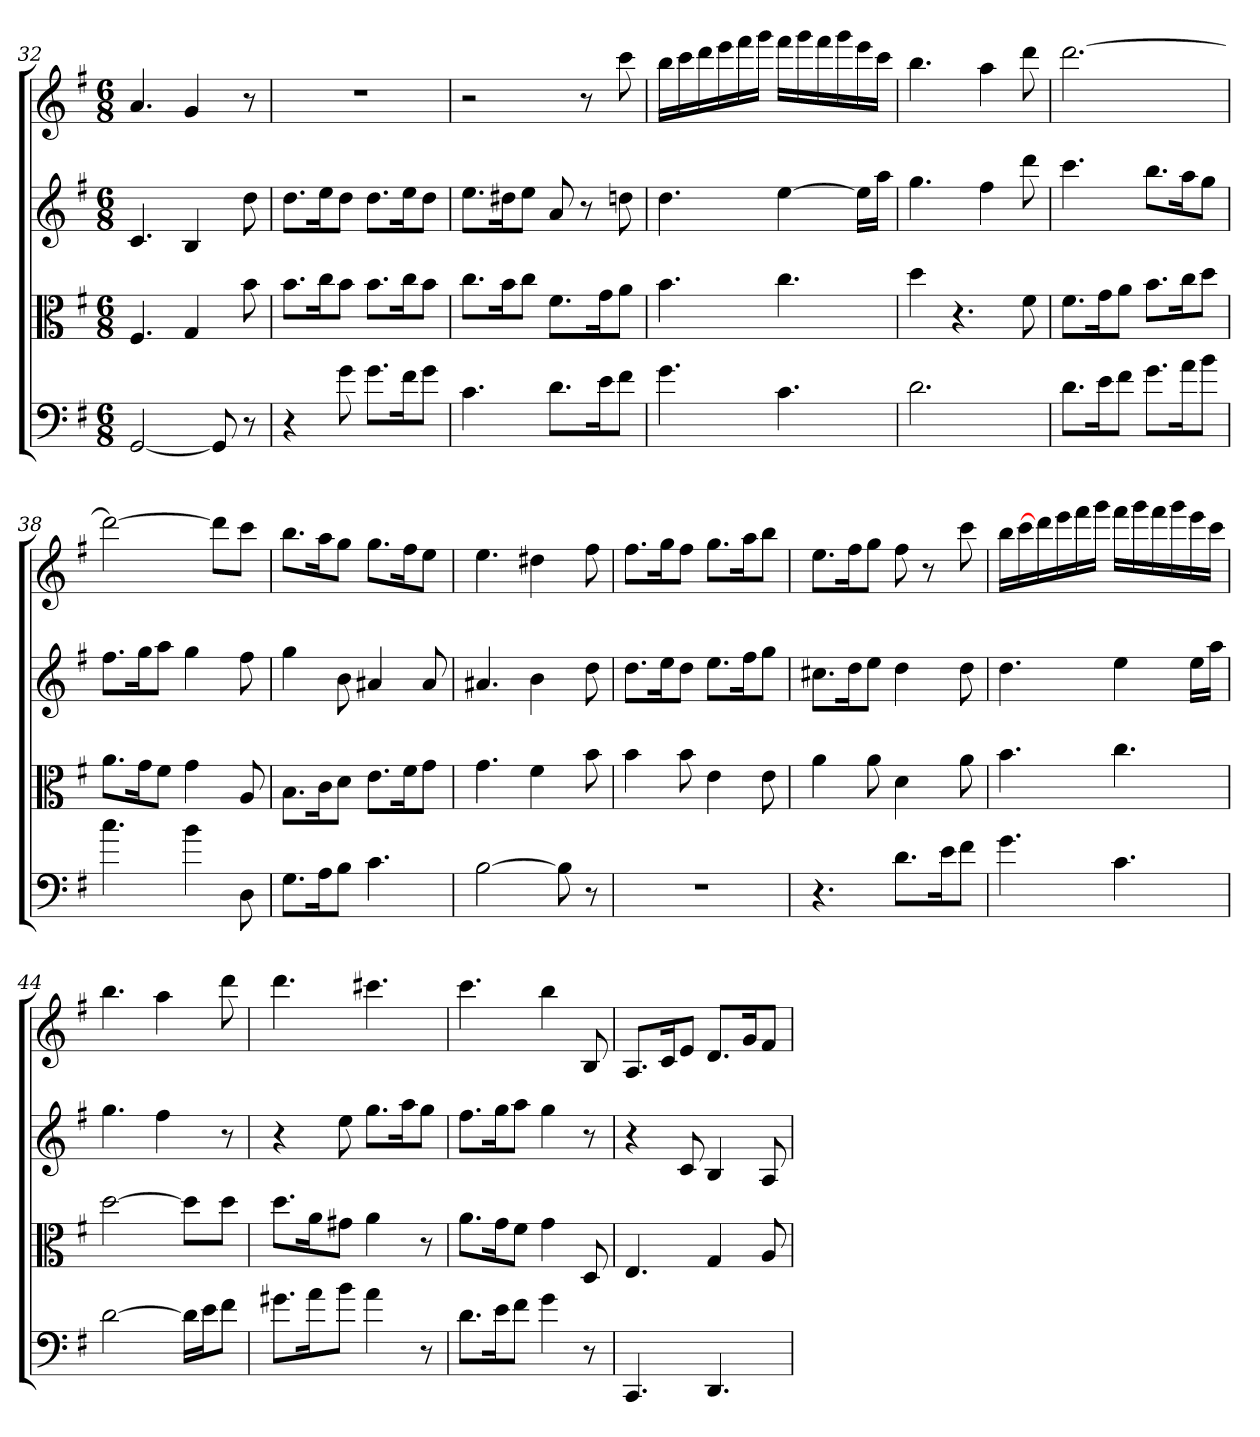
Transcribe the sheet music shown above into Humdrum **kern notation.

**kern	**kern	**kern	**kern
*part4	*part3	*part2	*part1
*staff4	*staff3	*staff2	*staff1
*clefF4	*clefC3	*	*
*k[f#]	*k[f#]	*k[f#]	*k[f#]
*G:	*G:	*G:	*G:
*M6/8	*M6/8	*M6/8	*M6/8
=32	=32	=32	=32
[2GG	4.F#	4.c	4.a
.	4G	4B	4g
8GG]	.	.	.
8r	8b	8dd	8r
=33	=33	=33	=33
4r	8.b\L	8.ddL	2.r
.	16cc\K	16eeK	.
8g	8b\J	8ddJ	.
8.g\L	8.b\L	8.ddL	.
16f#\K	16cc\K	16eeK	.
8g\J	8b\J	8ddJ	.
=34	=34	=34	=34
4.c	8.cc\L	8.eeL	2r
.	16b\K	16dd#XK	.
.	8cc\J	8eeJ	.
8.d\L	8.f#\L	8a	.
.	.	8r	8r
16e\K	16g\K	.	.
8f#\J	8a\J	8ddn	8ccc
=35	=35	=35	=35
4.g	4.b	4.dd	16bbLL
.	.	.	16ccc
.	.	.	16ddd
.	.	.	16eee
.	.	.	16fff#
.	.	.	16gggJJ
4.c	4.cc	[4ee	16fff#LL
.	.	.	16ggg
.	.	.	16fff#
.	.	.	16ggg
.	.	16eeLL]	16eee
.	.	16aaJJ	16cccJJ
=36	=36	=36	=36
2.d	4dd	4.gg	4.bb
.	4.r	.	.
.	.	4ff#	4aa
.	8f#	8ddd	8ddd
=37	=37	=37	=37
8.d\L	8.f#\L	4.ccc	[2.ddd
16e\K	16g\K	.	.
8f#\J	8a\J	.	.
8.g\L	8.b\L	8.bbL	.
16a\K	16cc\K	16aaK	.
8b\J	8dd\J	8ggJ	.
=38	=38	=38	=38
4.cc	8.a\L	8.ff#L	2ddd_
.	16g\K	16ggK	.
.	8f#\J	8aaJ	.
4b	4g	4gg	.
.	.	.	8dddL]
8D	8A	8ff#	8cccJ
=39	=39	=39	=39
8.G\L	8.B\L	4gg	8.bbL
16A\K	16c\K	.	16aaK
8B\J	8d\J	8b	8ggJ
4.c	8.e\L	4a#X	8.ggL
.	16f#\K	.	16ff#K
.	8g\J	8a#	8eeJ
=40	=40	=40	=40
[2B	4.g	4.a#X	4.ee
.	4f#	4b	4dd#X
8B]	.	.	.
8r	8b	8dd	8ff#
=41	=41	=41	=41
2.r	4b	8.ddL	8.ff#L
.	.	16eeK	16ggK
.	8b	8ddJ	8ff#J
.	4e	8.eeL	8.ggL
.	.	16ff#K	16aaK
.	8e	8ggJ	8bbJ
=42	=42	=42	=42
4.r	4a	8.cc#XL	8.eeL
.	.	16ddK	16ff#K
.	8a	8eeJ	8ggJ
8.d\L	4d	4dd	8ff#
.	.	.	8r
16e\K	.	.	.
8f#\J	8a	8dd	8ccc
=43	=43	=43	=43
4.g	4.b	4.dd	16bbLL
.	.	.	16ccc
.	.	.	16ddd]
.	.	.	16eee
.	.	.	16fff#
.	.	.	16gggJJ
4.c	4.cc	4ee	16fff#LL
.	.	.	16ggg
.	.	.	16fff#
.	.	.	16ggg
.	.	16eeLL	16eee
.	.	16aaJJ	16cccJJ
=44	=44	=44	=44
[2d	[2dd	4.gg	4.bb
.	.	4ff#	4aa
16d\LL]	8dd\L]	.	.
16e\J	.	.	.
8f#\J	8dd\J	8r	8ddd
=45	=45	=45	=45
8.g#X\L	8.dd\L	4r	4.ddd
16a\K	16a\K	.	.
8b\J	8g#X\J	8ee	.
4a	4a	8.ggL	4.ccc#X
.	.	16aaK	.
8r	8r	8ggJ	.
=46	=46	=46	=46
8.d\L	8.a\L	8.ff#L	4.ccc
16e\K	16g\K	16ggK	.
8f#\J	8f#\J	8aaJ	.
4g	4g	4gg	4bb
8r	8D	8r	8B
=47	=47	=47	=47
4.CC	4.E	4r	8.AL
.	.	.	16cK
.	.	8c	8eJ
4.DD	4G	4B	8.dL
.	.	.	16gK
.	8A	8A	8f#J
=	=	=	=
*-	*-	*-	*-
